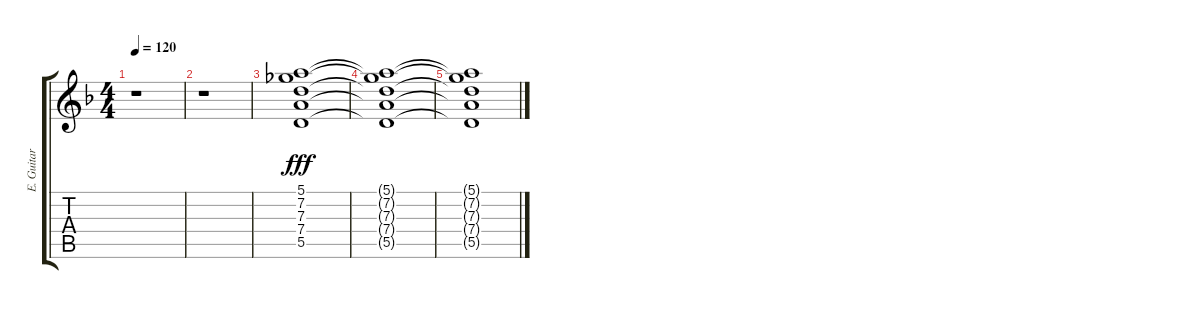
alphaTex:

\track ("E. Guitar II (rythmic)" "E. Guitar ") {instrument distortionguitar}
\staff {score tabs}
\tuning (E4 B3 G3 D3 A2 E2) {hide}
\ts (4 4)
\tempo 120
\clef g2
\ks dminor
r.1{dy fff} |
r.1 |
(5.1 7.2 7.3 7.4 5.5).1 |
(5.1{t} 7.2{t} 7.3{t} 7.4{t} 5.5{t}).1 |
(5.1{t} 7.2{t} 7.3{t} 7.4{t} 5.5{t}).1
